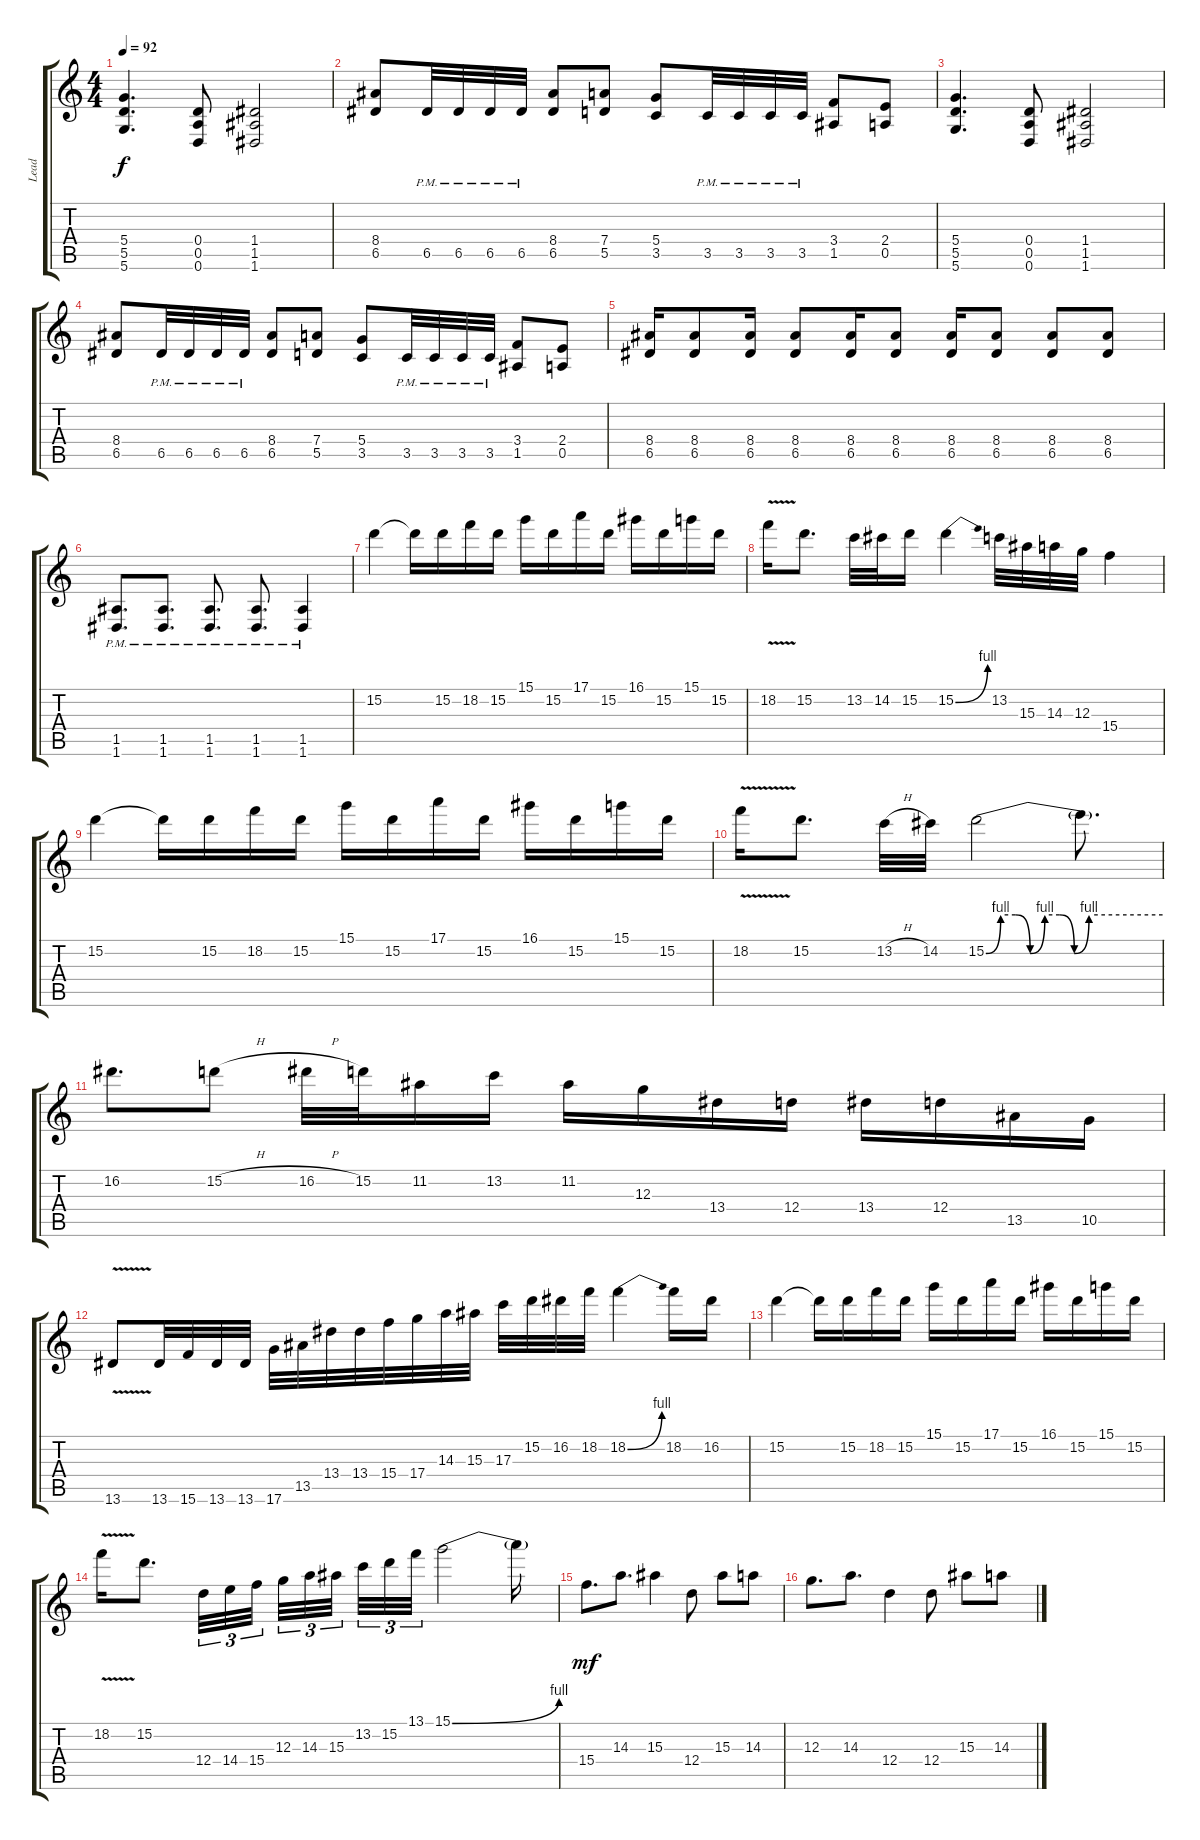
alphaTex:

\track ("Lead" "Lead") {instrument distortionguitar}
\staff {score tabs}
\tuning (E4 B3 G3 D3 A2 D2) {hide}
\ts (4 4)
\tempo 92
\clef g2
\ks c
(5.4 5.5 5.6).4{d dy f} (0.4 0.5 0.6).8 (1.4 1.5 1.6).2 |
(8.4 6.5).8 6.5{pm}.32 6.5{pm}.32 6.5{pm}.32 6.5{pm}.32 (8.4 6.5).8 (7.4 5.5).8 (5.4 3.5).8 3.5{pm}.32 3.5{pm}.32 3.5{pm}.32 3.5{pm}.32 (3.4 1.5).8 (2.4 0.5).8 |
(5.4 5.5 5.6).4{d} (0.4 0.5 0.6).8 (1.4 1.5 1.6).2 |
(8.4 6.5).8 6.5{pm}.32 6.5{pm}.32 6.5{pm}.32 6.5{pm}.32 (8.4 6.5).8 (7.4 5.5).8 (5.4 3.5).8 3.5{pm}.32 3.5{pm}.32 3.5{pm}.32 3.5{pm}.32 (3.4 1.5).8 (2.4 0.5).8 |
(8.4 6.5).16 (8.4 6.5).8 (8.4 6.5).16 (8.4 6.5).8 (8.4 6.5).16 (8.4 6.5).8 (8.4 6.5).16 (8.4 6.5).8 (8.4 6.5).8 (8.4 6.5).8 |
(1.5{pm} 1.6{pm}).8{d} (1.5{pm} 1.6{pm}).8{d} (1.5{pm} 1.6{pm}).8{d} (1.5{pm} 1.6{pm}).8{d} (1.5{pm} 1.6{pm}).4 |
15.2.4 15.2{t}.16 15.2.16 18.2.16 15.2.16 15.1.16 15.2.16 17.1.16 15.2.16 16.1.16 15.2.16 15.1.16 15.2.16 |
18.2{v}.16 15.2.8{d} 13.2.32 14.2.32 15.2.16 15.2{be (bend 0 0 60 4)}.4 13.2.32 15.3.32 14.3.32 12.3.32 15.4.4 |
15.2.4 15.2{t}.16 15.2.16 18.2.16 15.2.16 15.1.16 15.2.16 17.1.16 15.2.16 16.1.16 15.2.16 15.1.16 15.2.16 |
18.2{v}.16 15.2.8{d} 13.2{h}.32 14.2.32 15.2{be (custom 0 0 5 4 10 4 15 0 20 4 25 4 30 0 35 4 60 4)}.2 15.2{t}.8{d} |
16.2.8{d} 15.2{h}.8 16.2{h}.32 15.2.32 11.2.16 13.2.16 11.2.16 12.3.16 13.4.16 12.4.16 13.4.16 12.4.16 13.5.16 10.5.16 |
13.6{v}.8 13.6.32 15.6.32 13.6.32 13.6.32 17.6.32 13.5.32 13.4.32 13.4.32 15.4.32 17.4.32 14.3.32 15.3.32 17.3.32 15.2.32 16.2.32 18.2.32 18.2{be (bend 0 0 60 4)}.4 18.2.16 16.2.16 |
15.2.4 15.2{t}.16 15.2.16 18.2.16 15.2.16 15.1.16 15.2.16 17.1.16 15.2.16 16.1.16 15.2.16 15.1.16 15.2.16 |
18.2{v}.16 15.2.8{d} 12.4.32{tu (3 2)} 14.4.32{tu (3 2)} 15.4.32{tu (3 2)} 12.3.32{tu (3 2)} 14.3.32{tu (3 2)} 15.3.32{tu (3 2)} 13.2.32{tu (3 2)} 15.2.32{tu (3 2)} 13.1.32{tu (3 2)} 15.1{be (bend 0 0 60 4)}.2 15.1{t}.16 |
15.4.8{d dy mf} 14.3.8{d} 15.3.4 12.4.8 15.3.8 14.3.8 |
12.3.8{d} 14.3.8{d} 12.4.4 12.4.8 15.3.8 14.3.8
